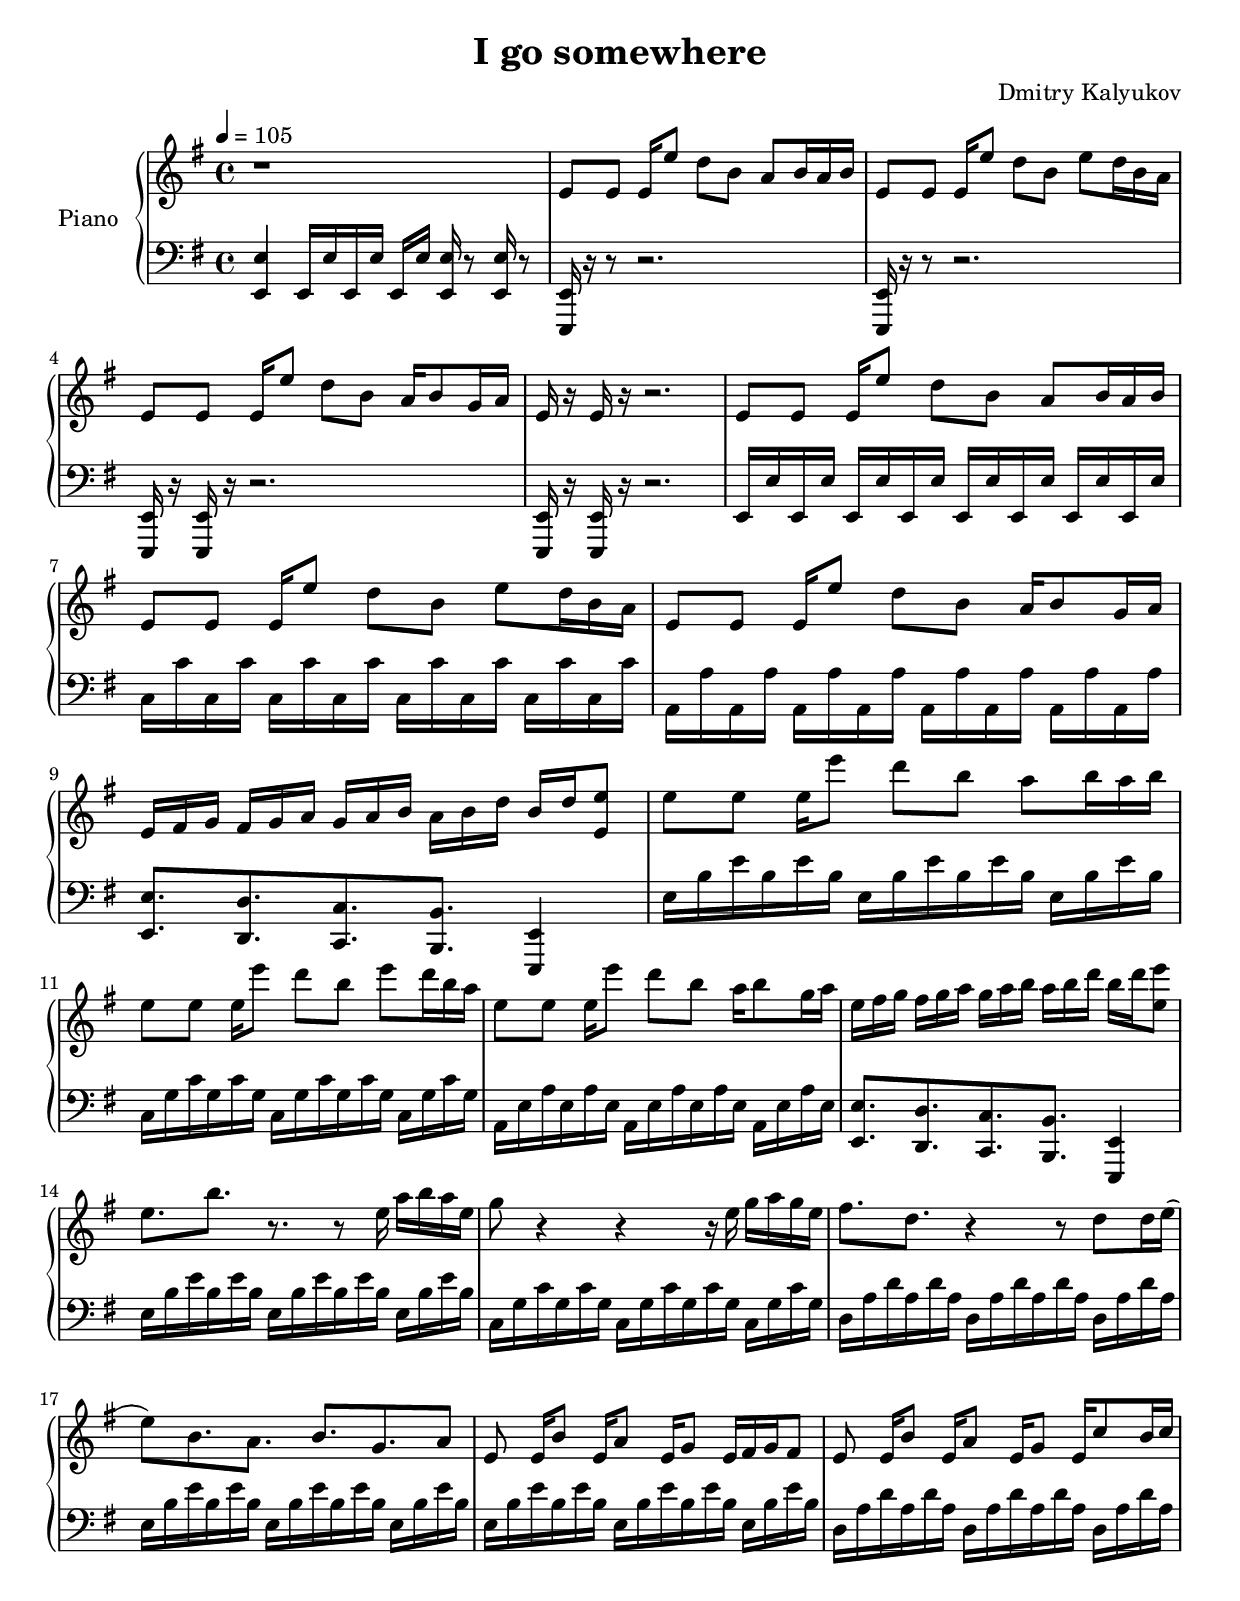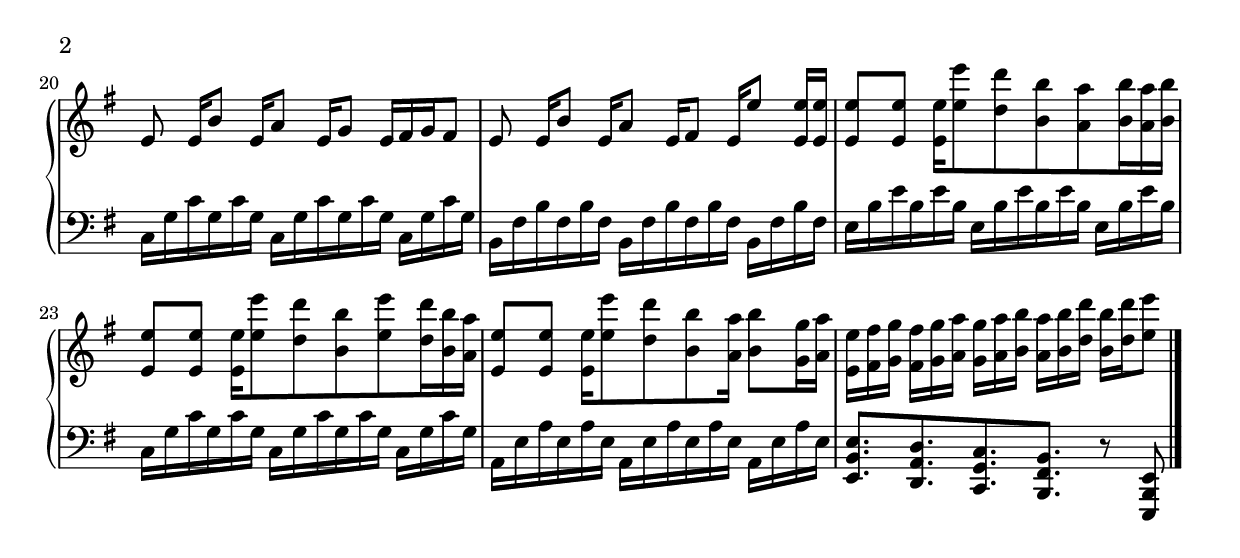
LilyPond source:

\version "2.20.0"

\header {
  title = "I go somewhere"
  composer = "Dmitry Kalyukov"
  instruments = "piano"
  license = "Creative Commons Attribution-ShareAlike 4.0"
}

\paper {
  top-margin = 1.5\cm
  bottom-margin = 2\cm
}

upperIntro = \relative c' {
  r1

  e8 e  e16[ e'8]  d[ b]  a[ b16 a b]
  e,8 e  e16[ e'8]  d[ b]  e[ d16 b a]
  e8 e  e16[ e'8]  d[ b]  a16[ b8 g16 a]
  e16 r16  e16 r16  r2.
}

lowerIntro = \relative c, {
  <e e'>4  e16[ e' e, e'] e,[ e']  <e, e'>16 r8 <e e'>16 r8

  <e, e'>16 r16 r8 r2.
  <e e'>16 r16 r8 r2.
  <e e'>16 r16 <e e'> r16 r2.
  <e e'>16 r16 <e e'> r16 r2.
}

upperAa = \relative c' {
  e8 e  e16[ e'8]  d[ b]  a[ b16 a b]
  e,8 e  e16[ e'8]  d[ b]  e[ d16 b a]
  e8 e  e16[ e'8]  d[ b]  a16[ b8 g16 a]
  e16[ fis g]  fis[ g a]  g[ a b]  a[ b d]  b[ d <e, e'>8]

  e'8 e  e16[ e'8]  d[ b]  a[ b16 a b]
  e,8 e  e16[ e'8]  d[ b]  e[ d16 b a]
  e8 e  e16[ e'8]  d[ b]  a16[ b8 g16 a]
  e16[ fis g]  fis[ g a]  g[ a b]  a[ b d]  b[ d <e, e'>8]
}

lowerAa = \relative c {
  e,16 e' e, e' e, e' e, e' e, e' e, e' e, e' e, e'
  c16 c' c, c' c, c' c, c' c, c' c, c' c, c' c, c'
  a,16 a' a, a' a, a' a, a' a, a' a, a' a, a' a, a'
  <e, e'>8. <d d'> <c c'> <b b'> <e, e'>4

  e''16[ b' e b e b]  e,[ b' e b e b]  e, b' e b
  c,16[ g' c g c g]  c,[ g' c g c g]  c, g' c g
  a,16[ e' a e a e]  a,[ e' a e a e]  a, e' a e
  <e, e'>8. <d d'> <c c'> <b b'> <e, e'>4
}

upperB = \relative c'' {
  e8. b' r r8  e,16 a b a e
  g8  r4 r4 r16  e16 g a g e
  fis8. d  r4 r8  d8 d16 e(
  e8) b8. a b g a8

  e8  e16[ b'8]  e,16[ a8]  e16[ g8]  e16[ fis g fis8]
  e8  e16[ b'8]  e,16[ a8]  e16[ g8]  e16[ c'8 b16 c]
  e,8  e16[ b'8]  e,16[ a8]  e16[ g8]  e16[ fis g fis8]
  e8  e16[ b'8]  e,16[ a8]  e16[ fis8]  e16[ e'8] <e, e'>16[ <e e'>]
}

lowerB = \relative c {
  e16[ b' e b e b]  e,[ b' e b e b]  e, b' e b
  c,16[ g' c g c g]  c,[ g' c g c g]  c, g' c g
  d16[ a' d a d a]  d,[ a' d a d a]  d, a' d a
  e16[ b' e b e b]  e,[ b' e b e b]  e, b' e b

  e,16[ b' e b e b]  e,[ b' e b e b]  e, b' e b
  d,16[ a' d a d a]  d,[ a' d a d a]  d, a' d a
  c,16[ g' c g c g]  c,[ g' c g c g]  c, g' c g
  b,16[ fis' b fis b fis]  b,[ fis' b fis b fis]  b, fis' b fis
}

upperAb = \relative c' {
  <e e'>8 <e e'>  <e e'>16 <e' e'>8 <d d'> <b b'>  <a a'> <b b'>16 <a a'> <b b'>

  <e, e'>8 <e e'>  <e e'>16 <e' e'>8 <d d'> <b b'>
    <e e'> <d d'>16 <b b'> <a a'>

  <e e'>8 <e e'>  <e e'>16 <e' e'>8 <d d'> <b b'>
    <a a'>16 <b b'>8 <g g'>16 <a a'>

  <e e'>16[ <fis fis'> <g g'>]  <fis fis'>[ <g g'> <a a'>]
    <g g'>[ <a a'> <b b'>]  <a a'>[ <b b'> <d d'>]  <b b'>[ <d d'> <e e'>8]
}

lowerAb = \relative c {
  e16[ b' e b e b]  e,[ b' e b e b]  e, b' e b
  c,16[ g' c g c g]  c,[ g' c g c g]  c, g' c g
  a,16[ e' a e a e]  a,[ e' a e a e]  a, e' a e
  <e, b' e>8. <d a' d> <c g' c> <b fis' b> r8 <e, b' e>
}


upper = \relative c'' {
  \clef treble
  \time 4/4
  \key e \minor
  \tempo 4 = 105

  \upperIntro
  \upperAa
  \upperB
  \upperAb
  \bar "|."
}

lower = \relative c {
  \clef bass
  \time 4/4
  \key e \minor

  \lowerIntro
  \lowerAa
  \lowerB
  \lowerAb
}

\score {
  \new PianoStaff <<
    \set PianoStaff.instrumentName = "Piano"
    \new Staff = "upper" \upper
    \new Staff = "lower" \lower
  >>
  \layout { }
  \midi { }
}
